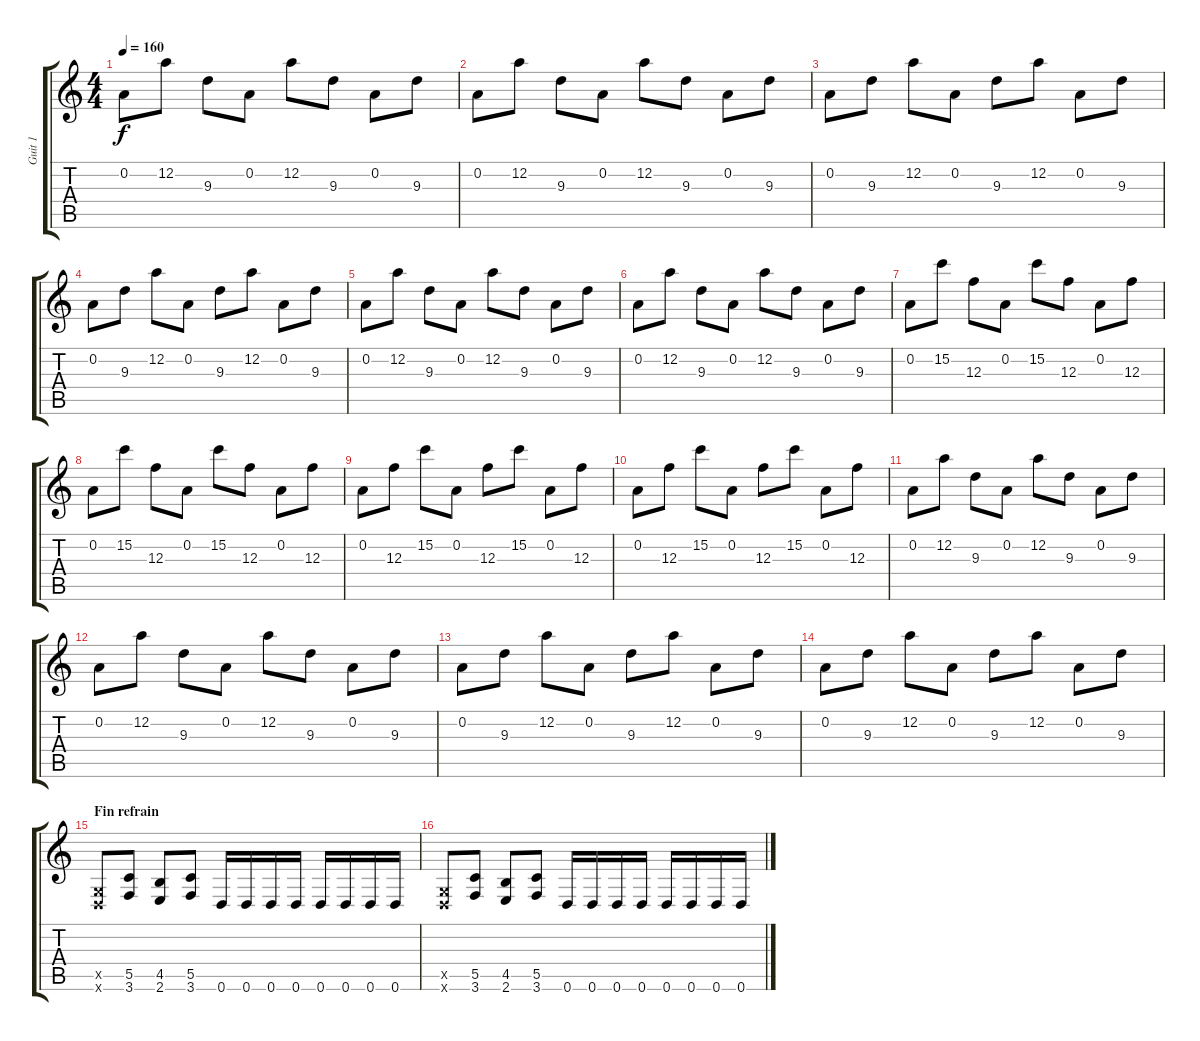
\track ("Guit 1" "Guit 1") {instrument distortionguitar}
\staff {score tabs}
\tuning (D4 A3 F3 C3 G2 D2) {hide}
\ts (4 4)
\tempo 160
\clef g2
\ks c
0.2.8{dy f} 12.2.8 9.3.8 0.2.8 12.2.8 9.3.8 0.2.8 9.3.8 |
0.2.8 12.2.8 9.3.8 0.2.8 12.2.8 9.3.8 0.2.8 9.3.8 |
0.2.8 9.3.8 12.2.8 0.2.8 9.3.8 12.2.8 0.2.8 9.3.8 |
0.2.8 9.3.8 12.2.8 0.2.8 9.3.8 12.2.8 0.2.8 9.3.8 |
0.2.8 12.2.8 9.3.8 0.2.8 12.2.8 9.3.8 0.2.8 9.3.8 |
0.2.8 12.2.8 9.3.8 0.2.8 12.2.8 9.3.8 0.2.8 9.3.8 |
0.2.8 15.2.8 12.3.8 0.2.8 15.2.8 12.3.8 0.2.8 12.3.8 |
0.2.8 15.2.8 12.3.8 0.2.8 15.2.8 12.3.8 0.2.8 12.3.8 |
0.2.8 12.3.8 15.2.8 0.2.8 12.3.8 15.2.8 0.2.8 12.3.8 |
0.2.8 12.3.8 15.2.8 0.2.8 12.3.8 15.2.8 0.2.8 12.3.8 |
0.2.8 12.2.8 9.3.8 0.2.8 12.2.8 9.3.8 0.2.8 9.3.8 |
0.2.8 12.2.8 9.3.8 0.2.8 12.2.8 9.3.8 0.2.8 9.3.8 |
0.2.8 9.3.8 12.2.8 0.2.8 9.3.8 12.2.8 0.2.8 9.3.8 |
0.2.8 9.3.8 12.2.8 0.2.8 9.3.8 12.2.8 0.2.8 9.3.8 |
\section ("" "Fin refrain")
(0.5{x} 0.6{x}).8 (5.5 3.6).8 (4.5 2.6).8 (5.5 3.6).8 0.6.16 0.6.16 0.6.16 0.6.16 0.6.16 0.6.16 0.6.16 0.6.16 |
(0.5{x} 0.6{x}).8 (5.5 3.6).8 (4.5 2.6).8 (5.5 3.6).8 0.6.16 0.6.16 0.6.16 0.6.16 0.6.16 0.6.16 0.6.16 0.6.16
